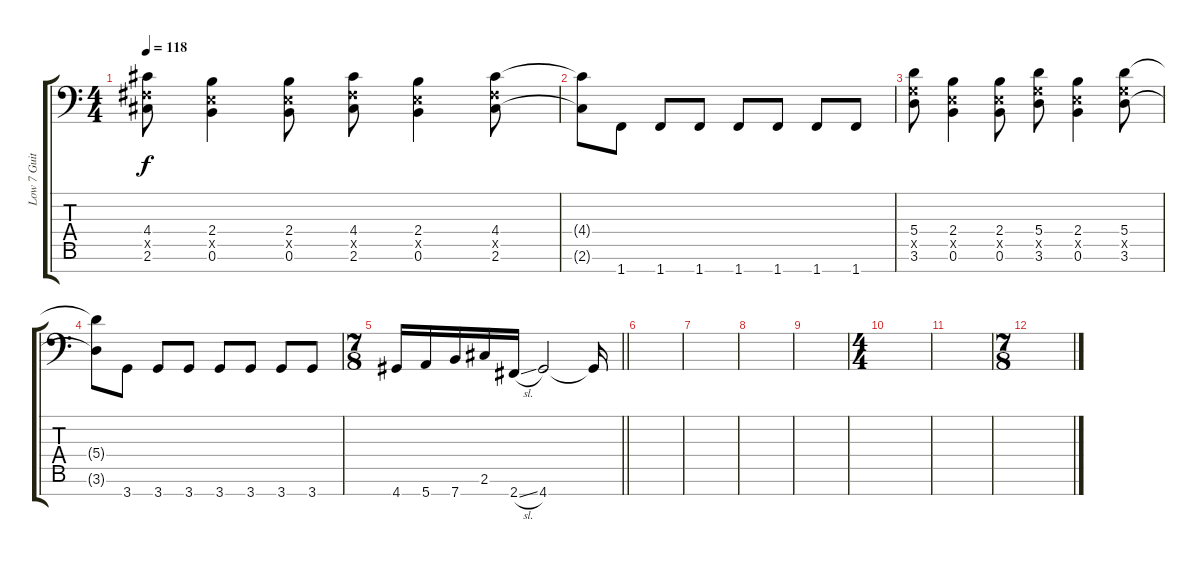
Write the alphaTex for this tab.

\track ("Low 7 Guitar #2" "Low 7 Guit") {instrument distortionguitar}
\staff {score tabs}
\tuning (B3 G3 D3 A2 D2 B1 E1) {hide}
\ts (4 4)
\tempo 118
\clef f4
\ks c
(4.4 4.5{x} 2.6).8{dy f} (2.4 2.5{x} 0.6).4 (2.4 2.5{x} 0.6).8 (4.4 4.5{x} 2.6).8 (2.4 2.5{x} 0.6).4 (4.4 4.5{x} 2.6).8 |
(4.4{t} 2.6{t}).8 1.7.8 1.7.8 1.7.8 1.7.8 1.7.8 1.7.8 1.7.8 |
(5.4 5.5{x} 3.6).8 (2.4 2.5{x} 0.6).4 (2.4 2.5{x} 0.6).8 (5.4 5.5{x} 3.6).8 (2.4 2.5{x} 0.6).4 (5.4 5.5{x} 3.6).8 |
(5.4{t} 3.6{t}).8 3.7.8 3.7.8 3.7.8 3.7.8 3.7.8 3.7.8 3.7.8 |
\ts (7 8)
\barLineRight lightlight
4.7.16 5.7.16 7.7.16 2.6.16 2.7{sl}.16 4.7.2 4.7{t}.16 |
\section ("" "")
|
|
|
|
\ts (4 4)
|
|
\ts (7 8)
